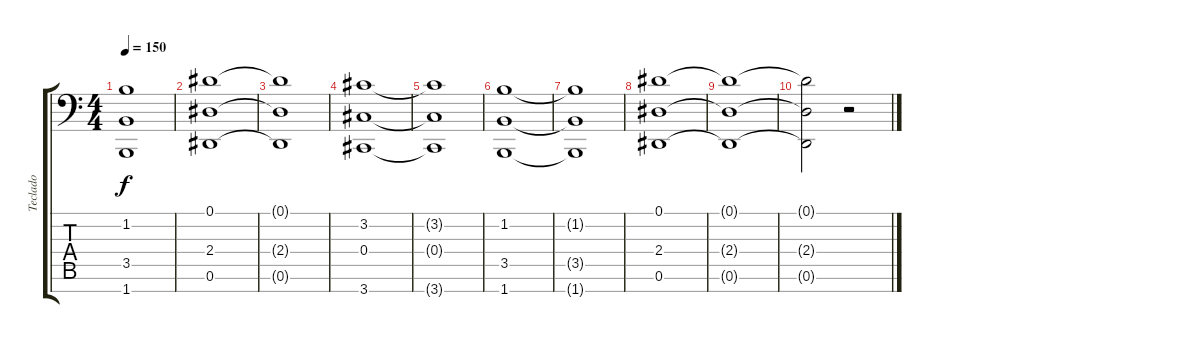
\track ("Teclado" "Teclado") {instrument choiraahs}
\staff {score tabs}
\tuning (Eb4 Bb3 Gb3 Db3 Ab2 Eb2 Bb1) {hide}
\ts (4 4)
\tempo 150
\clef f4
\ks c
(1.2{t} 3.5{t} 1.7{t}).1{dy f} |
(0.1 2.4 0.6).1 |
(0.1{t} 2.4{t} 0.6{t}).1 |
(3.2 0.4 3.7).1 |
(3.2{t} 0.4{t} 3.7{t}).1 |
(1.2 3.5 1.7).1 |
(1.2{t} 3.5{t} 1.7{t}).1 |
(0.1 2.4 0.6).1 |
(0.1{t} 2.4{t} 0.6{t}).1 |
(0.1{t} 2.4{t} 0.6{t}).2 r.2
